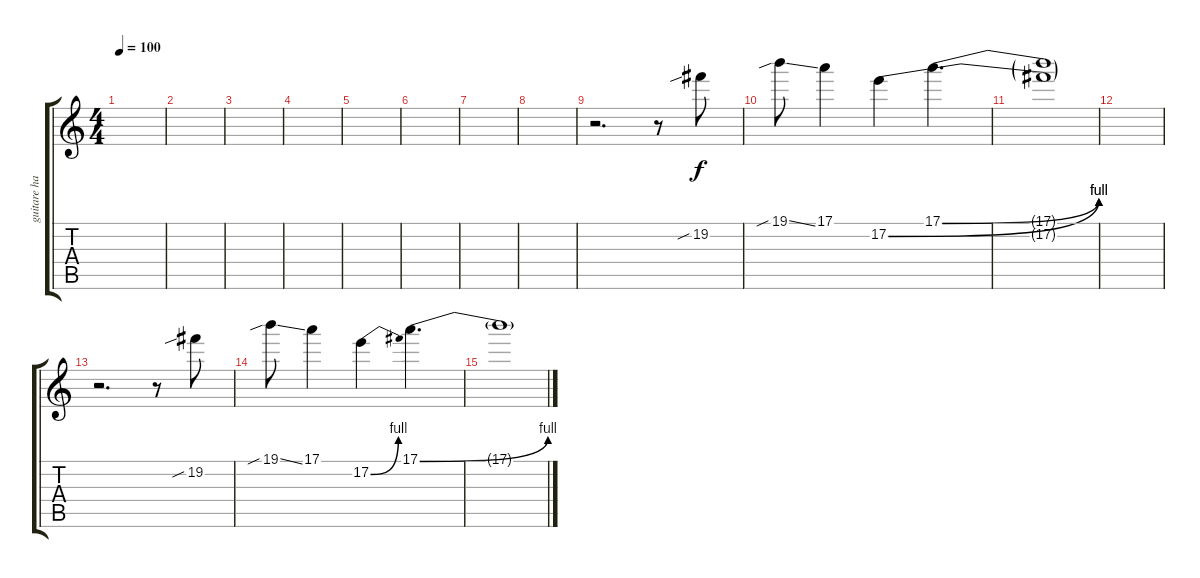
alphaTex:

\track ("guitare harmonie" "guitare ha") {instrument overdrivenguitar}
\staff {score tabs}
\tuning (E4 B3 G3 D3 A2 E2) {hide}
\ts (4 4)
\tempo 100
\clef g2
\ks c
|
|
|
|
|
|
|
|
r.2{d} r.8 19.2{sib}.8 |
19.1{sib ss}.8 17.1.4 17.2{be (bend 0 0 60 4)}.4 17.1{be (bend 0 0 60 4)}.4{d} |
(17.1{t} 17.2{t}).1 |
|
r.2{d} r.8 19.2{sib}.8 |
19.1{sib ss}.8 17.1.4 17.2{be (bend 0 0 60 4)}.4 17.1{be (bend 0 0 60 4)}.4{d} |
17.1{t}.1
